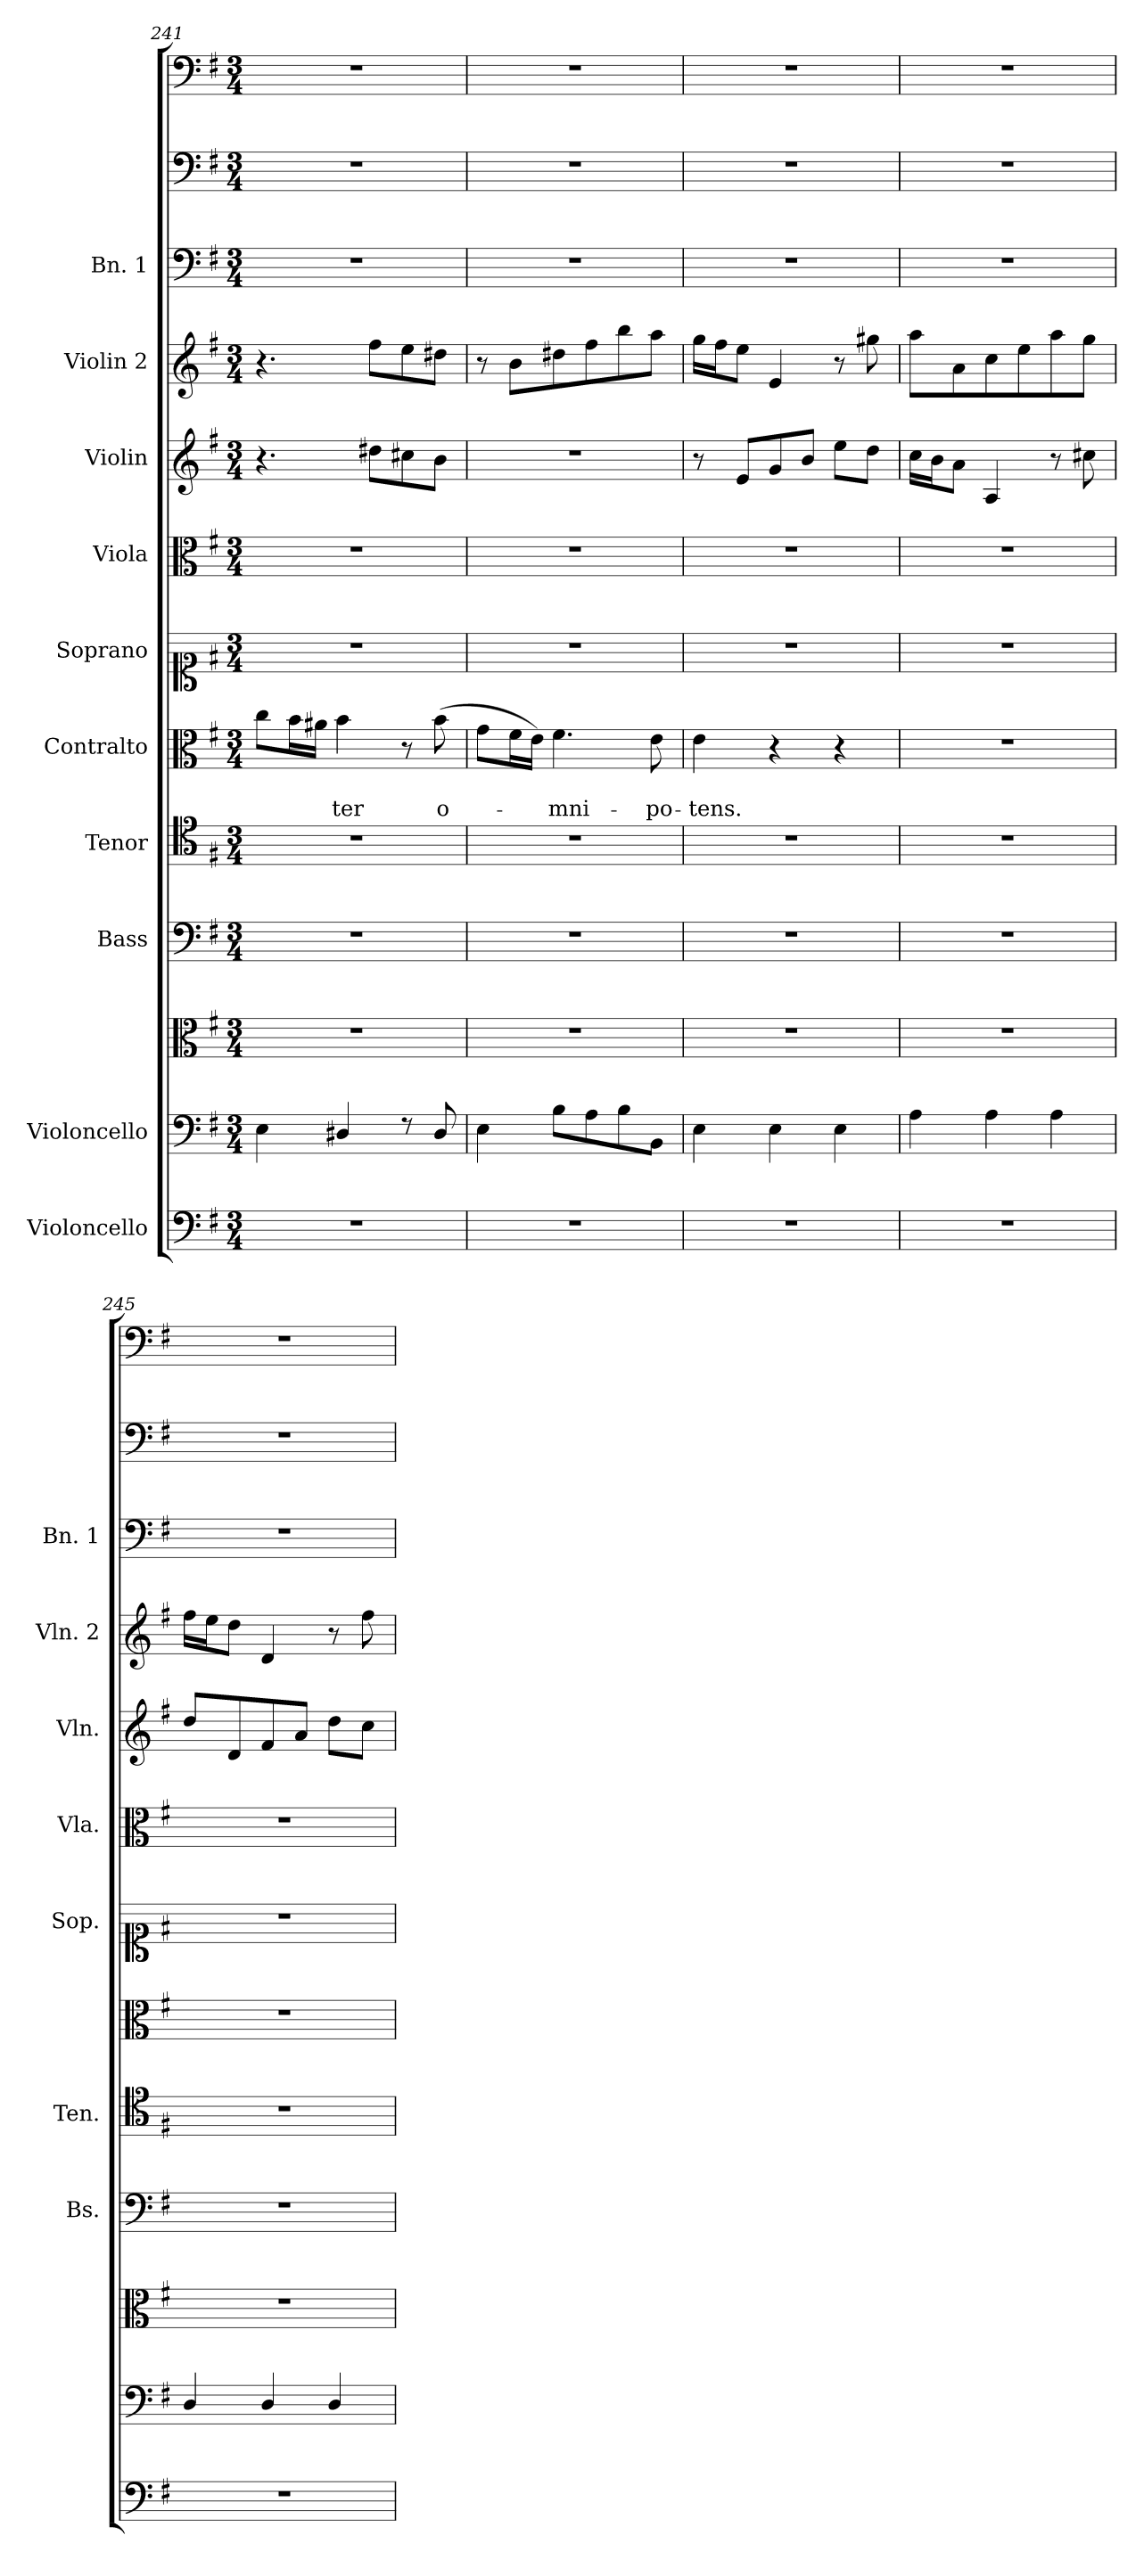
**kern	**kern	**kern	**kern	**kern	**kern	**text	**text	**kern	**kern	**kern	**kern	**kern	**kern	**kern
*part13	*part12	*part11	*part10	*part9	*part8	*part8	*part8	*part7	*part6	*part5	*part4	*part3	*part2	*part1
*staff13	*staff12	*staff11	*staff10	*staff9	*staff8	*staff8	*staff8	*staff7	*staff6	*staff5	*staff4	*staff3	*staff2	*staff1
*I"Violoncello	*I"Violoncello	*	*I"Bass	*I"Tenor	*I"Contralto	*	*	*I"Soprano	*I"Viola	*I"Violin	*I"Violin 2	*I"Bn. 1	*	*
*	*	*	*I'Bs.	*I'Ten.	*	*	*	*I'Sop.	*I'Vla.	*I'Vln.	*I'Vln. 2	*I'Bn. 1	*	*
*clefF4	*clefF4	*clefC3	*clefF4	*clefC4	*clefC3	*	*	*clefC1	*clefC3	*clefG2	*clefG2	*clefF4	*clefF4	*clefF4
*	*	*	*	*ITrd7c12	*	*	*	*	*	*	*	*	*	*
*k[f#]	*k[f#]	*k[f#]	*k[f#]	*k[f#]	*k[f#]	*	*	*k[f#]	*k[f#]	*k[f#]	*k[f#]	*k[f#]	*k[f#]	*k[f#]
*G:	*G:	*G:	*G:	*G:	*G:	*	*	*G:	*G:	*G:	*G:	*G:	*G:	*G:
*M3/4	*M3/4	*M3/4	*M3/4	*M3/4	*M3/4	*	*	*M3/4	*M3/4	*M3/4	*M3/4	*M3/4	*M3/4	*M3/4
=241	=241	=241	=241	=241	=241	=241	=241	=241	=241	=241	=241	=241	=241	=241
*	*^	*	*	*	*	*	*	*	*	*	*	*	*	*
!	!	!	!	!LO:N:vis=1	!LO:N:vis=1	!	!	!	!	!LO:N:vis=1	!	!	!LO:N:vis=1	!	!
2.r	4E\	2.ryy	2.r	2.r	2.r	8cc\L	.	.	2.r	2.r	4.r	4.r	2.r	2.r	2.r
.	.	.	.	.	.	16b\L	.	.	.	.	.	.	.	.	.
.	.	.	.	.	.	16a#X\JJ	.	.	.	.	.	.	.	.	.
!	!	!	!	!	!	!	!	!LO:LY:b	!	!	!	!	!	!	!
.	4D#X/	.	.	.	.	4b\	.	-ter	.	.	.	.	.	.	.
.	.	.	.	.	.	.	.	.	.	.	8dd#X\L	8ff#\L	.	.	.
.	8r	.	.	.	.	8r	.	.	.	.	8cc#X\	8ee\	.	.	.
!	!	!	!	!	!	!	!	!LO:LY:b	!	!	!	!	!	!	!
.	8D#/	.	.	.	.	(>8b\	.	o-	.	.	8b\J	8dd#X\J	.	.	.
!!LO:PB:g=z
=242	=242	=242	=242	=242	=242	=242	=242	=242	=242	=242	=242	=242	=242	=242	=242
!	!	!	!	!LO:N:vis=1	!LO:N:vis=1	!	!	!	!	!LO:N:vis=1	!LO:N:vis=1	!	!LO:N:vis=1	!	!
2.r	4E\	2.ryy	2.r	2.r	2.r	8g\L	.	.	2.r	2.r	2.r	8r	2.r	2.r	2.r
.	.	.	.	.	.	16f#\L	.	.	.	.	.	8b\L	.	.	.
.	.	.	.	.	.	16e\JJ)	.	.	.	.	.	.	.	.	.
!	!	!	!	!	!	!	!	!LO:LY:b	!	!	!	!	!	!	!
.	8B\L	.	.	.	.	4.f#\	.	-mni-	.	.	.	8dd#X\	.	.	.
.	8A\	.	.	.	.	.	.	.	.	.	.	8ff#\	.	.	.
.	8B\	.	.	.	.	.	.	.	.	.	.	8bb\	.	.	.
!	!	!	!	!	!	!	!	!LO:LY:b	!	!	!	!	!	!	!
.	8BB\J	.	.	.	.	8e\	.	-po-	.	.	.	8aa\J	.	.	.
=243	=243	=243	=243	=243	=243	=243	=243	=243	=243	=243	=243	=243	=243	=243	=243
!	!	!	!	!LO:N:vis=1	!LO:N:vis=1	!	!	!LO:LY:b	!	!LO:N:vis=1	!	!	!LO:N:vis=1	!	!
2.r	4E\	2.ryy	2.r	2.r	2.r	4e\	.	-tens.	2.r	2.r	8r	16gg\LL	2.r	2.r	2.r
.	.	.	.	.	.	.	.	.	.	.	.	16ff#\J	.	.	.
.	.	.	.	.	.	.	.	.	.	.	8e/L	8ee\J	.	.	.
.	4E\	.	.	.	.	4r	.	.	.	.	8g/	4e/	.	.	.
.	.	.	.	.	.	.	.	.	.	.	8b/J	.	.	.	.
.	4E\	.	.	.	.	4r	.	.	.	.	8ee\L	8r	.	.	.
.	.	.	.	.	.	.	.	.	.	.	8dd\J	8gg#X\	.	.	.
=244	=244	=244	=244	=244	=244	=244	=244	=244	=244	=244	=244	=244	=244	=244	=244
!	!	!	!	!LO:N:vis=1	!LO:N:vis=1	!LO:N:vis=1	!	!	!LO:N:vis=1	!LO:N:vis=1	!	!	!LO:N:vis=1	!	!
2.r	4A\	2.ryy	2.r	2.r	2.r	2.r	.	.	2.r	2.r	16cc\LL	8aa\L	2.r	2.r	2.r
.	.	.	.	.	.	.	.	.	.	.	16b\J	.	.	.	.
.	.	.	.	.	.	.	.	.	.	.	8a\J	8a\	.	.	.
.	4A\	.	.	.	.	.	.	.	.	.	4A/	8cc\	.	.	.
.	.	.	.	.	.	.	.	.	.	.	.	8ee\	.	.	.
.	4A\	.	.	.	.	.	.	.	.	.	8r	8aa\	.	.	.
.	.	.	.	.	.	.	.	.	.	.	8cc#X\	8gg\J	.	.	.
=245	=245	=245	=245	=245	=245	=245	=245	=245	=245	=245	=245	=245	=245	=245	=245
!	!	!	!	!LO:N:vis=1	!LO:N:vis=1	!LO:N:vis=1	!	!	!LO:N:vis=1	!LO:N:vis=1	!	!	!LO:N:vis=1	!	!
2.r	4D/	2.ryy	2.r	2.r	2.r	2.r	.	.	2.r	2.r	8dd/L	16ff#\LL	2.r	2.r	2.r
.	.	.	.	.	.	.	.	.	.	.	.	16ee\J	.	.	.
.	.	.	.	.	.	.	.	.	.	.	8d/	8dd\J	.	.	.
.	4D/	.	.	.	.	.	.	.	.	.	8f#/	4d/	.	.	.
.	.	.	.	.	.	.	.	.	.	.	8a/J	.	.	.	.
.	4D/	.	.	.	.	.	.	.	.	.	8dd\L	8r	.	.	.
.	.	.	.	.	.	.	.	.	.	.	8cc\J	8ff#\	.	.	.
*	*v	*v	*	*	*	*	*	*	*	*	*	*	*	*	*
=	=	=	=	=	=	=	=	=	=	=	=	=	=	=
*-	*-	*-	*-	*-	*-	*-	*-	*-	*-	*-	*-	*-	*-	*-
